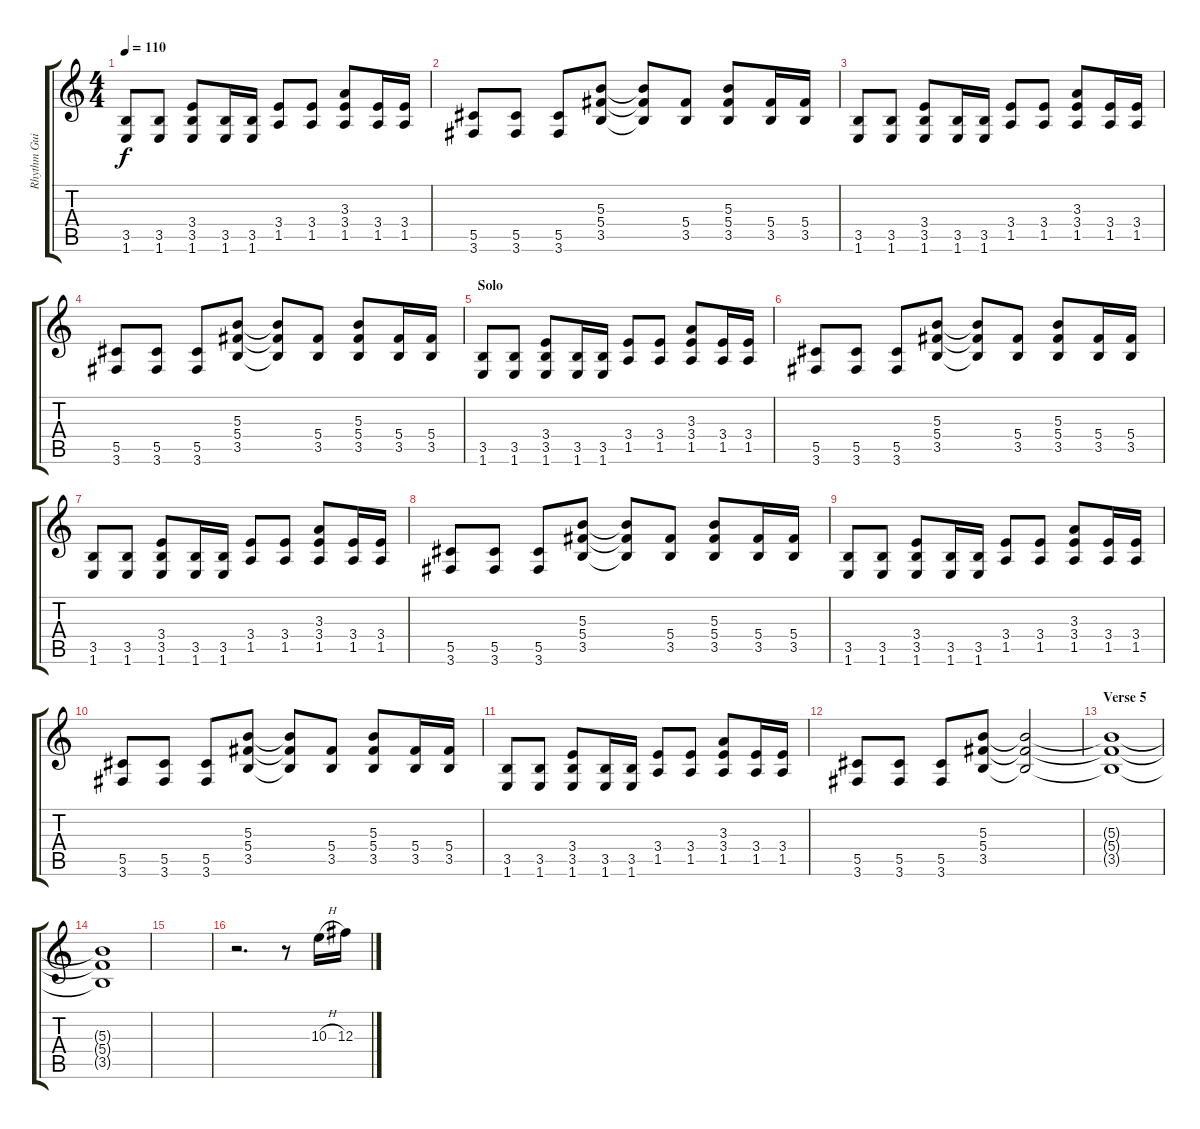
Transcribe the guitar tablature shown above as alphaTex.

\track ("Rhythm Guitar" "Rhythm Gui") {instrument distortionguitar}
\staff {score tabs}
\tuning (Eb4 Bb3 Gb3 Db3 Ab2 Eb2) {hide}
\ts (4 4)
\tempo 110
\clef g2
\ks c
(3.5 1.6).8{dy f} (3.5 1.6).8 (3.4 3.5 1.6).8 (3.5 1.6).16 (3.5 1.6).16 (3.4 1.5).8 (3.4 1.5).8 (3.3 3.4 1.5).8 (3.4 1.5).16 (3.4 1.5).16 |
(5.5 3.6).8 (5.5 3.6).8 (5.5 3.6).8 (5.3 5.4 3.5).8 (5.3{t} 5.4{t} 3.5{t}).8 (5.4 3.5).8 (5.3 5.4 3.5).8 (5.4 3.5).16 (5.4 3.5).16 |
(3.5 1.6).8 (3.5 1.6).8 (3.4 3.5 1.6).8 (3.5 1.6).16 (3.5 1.6).16 (3.4 1.5).8 (3.4 1.5).8 (3.3 3.4 1.5).8 (3.4 1.5).16 (3.4 1.5).16 |
(5.5 3.6).8 (5.5 3.6).8 (5.5 3.6).8 (5.3 5.4 3.5).8 (5.3{t} 5.4{t} 3.5{t}).8 (5.4 3.5).8 (5.3 5.4 3.5).8 (5.4 3.5).16 (5.4 3.5).16 |
\section ("" "Solo")
(3.5 1.6).8 (3.5 1.6).8 (3.4 3.5 1.6).8 (3.5 1.6).16 (3.5 1.6).16 (3.4 1.5).8 (3.4 1.5).8 (3.3 3.4 1.5).8 (3.4 1.5).16 (3.4 1.5).16 |
(5.5 3.6).8 (5.5 3.6).8 (5.5 3.6).8 (5.3 5.4 3.5).8 (5.3{t} 5.4{t} 3.5{t}).8 (5.4 3.5).8 (5.3 5.4 3.5).8 (5.4 3.5).16 (5.4 3.5).16 |
(3.5 1.6).8 (3.5 1.6).8 (3.4 3.5 1.6).8 (3.5 1.6).16 (3.5 1.6).16 (3.4 1.5).8 (3.4 1.5).8 (3.3 3.4 1.5).8 (3.4 1.5).16 (3.4 1.5).16 |
(5.5 3.6).8 (5.5 3.6).8 (5.5 3.6).8 (5.3 5.4 3.5).8 (5.3{t} 5.4{t} 3.5{t}).8 (5.4 3.5).8 (5.3 5.4 3.5).8 (5.4 3.5).16 (5.4 3.5).16 |
(3.5 1.6).8 (3.5 1.6).8 (3.4 3.5 1.6).8 (3.5 1.6).16 (3.5 1.6).16 (3.4 1.5).8 (3.4 1.5).8 (3.3 3.4 1.5).8 (3.4 1.5).16 (3.4 1.5).16 |
(5.5 3.6).8 (5.5 3.6).8 (5.5 3.6).8 (5.3 5.4 3.5).8 (5.3{t} 5.4{t} 3.5{t}).8 (5.4 3.5).8 (5.3 5.4 3.5).8 (5.4 3.5).16 (5.4 3.5).16 |
(3.5 1.6).8 (3.5 1.6).8 (3.4 3.5 1.6).8 (3.5 1.6).16 (3.5 1.6).16 (3.4 1.5).8 (3.4 1.5).8 (3.3 3.4 1.5).8 (3.4 1.5).16 (3.4 1.5).16 |
(5.5 3.6).8 (5.5 3.6).8 (5.5 3.6).8 (5.3 5.4 3.5).8{volume 4} (5.3{t} 5.4{t} 3.5{t}).2 |
\section ("" "Verse 5")
(5.3{t} 5.4{t} 3.5{t}).1 |
(5.3{t} 5.4{t} 3.5{t}).1 |
|
r.2{d} r.8 10.3{h}.16{volume 10} 12.3{h}.16
